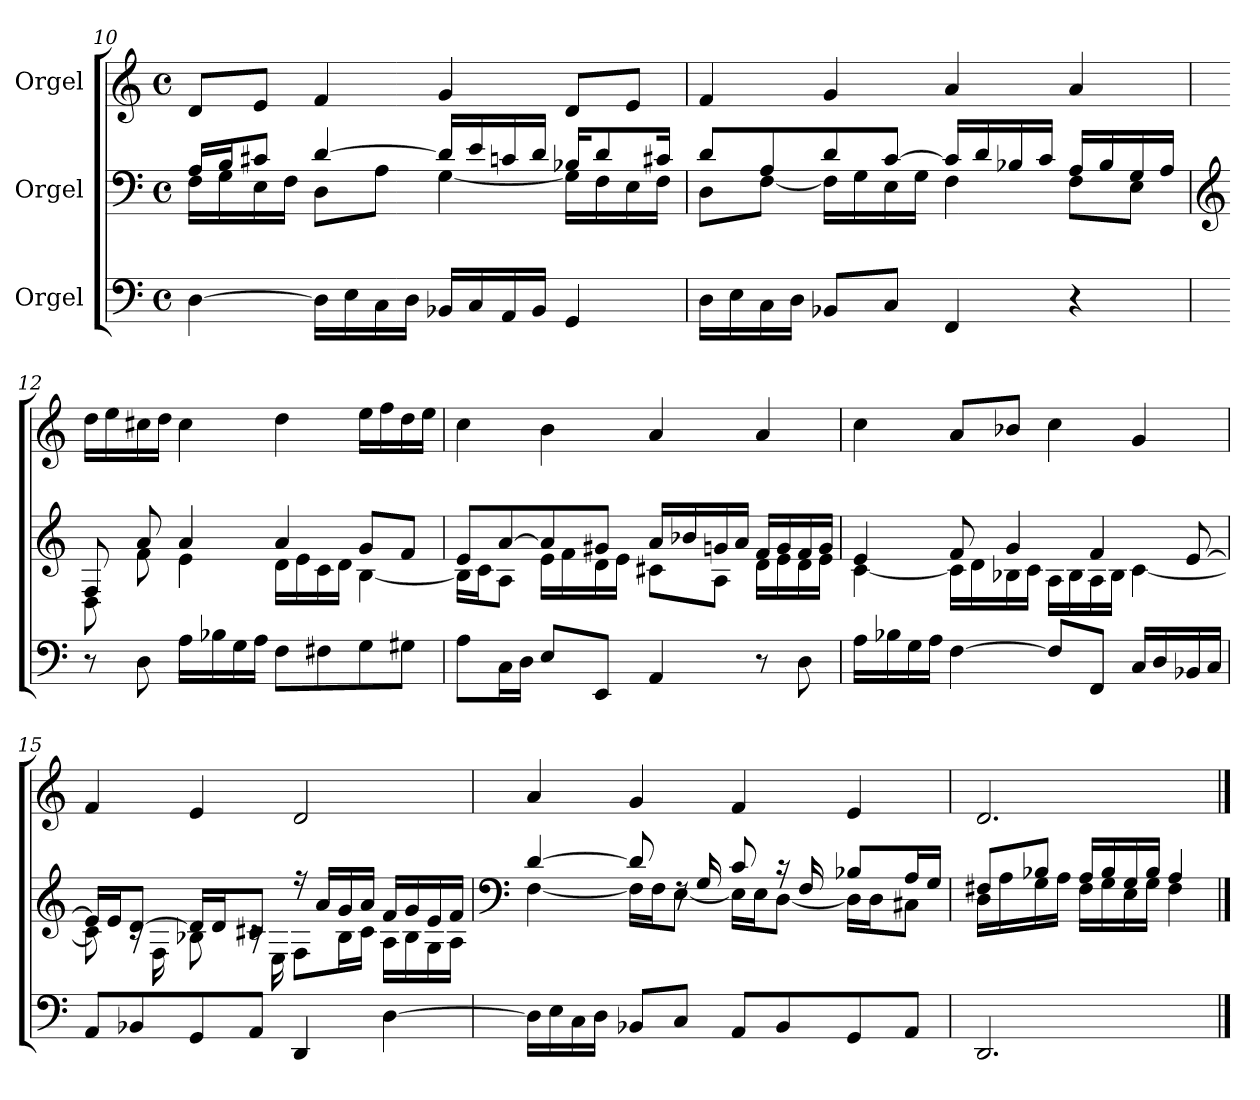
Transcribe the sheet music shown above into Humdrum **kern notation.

**kern	**kern	**kern
*part3	*part2	*part1
*staff3	*staff2	*staff1
*I"Orgel	*I"Orgel	*I"Orgel
!!LO:PB:g=z
*clefF4	*clefF4	*clefG2
*k[]	*k[]	*k[]
*M4/4	*M4/4	*M4/4
*met(c)	*met(c)	*met(c)
=10	=10	=10
*	*^	*
[4D\	16A/LL	16F\LL	8d/L
.	16B/J	16G\	.
.	8c#X/J	16E\	8e/J
.	.	16F\JJ	.
16D\LL]	[4d/	8D\L	4f/
16E\	.	.	.
16C\	.	8A\J	.
16D\JJ	.	.	.
16BB-X/LL	16d/LL]	[4G\	4g/
16C/	16e/	.	.
16AA/	16cn/	.	.
16BB-/JJ	16d/JJ	.	.
4GG/	16B-X/KL	16G\LL]	8d/L
.	8d/	16F\	.
.	.	16E\	8e/J
.	16c#X/Jk	16F\JJ	.
=11	=11	=11	=11
16D\LL	8d/L	8D\L	4f/
16E\	.	.	.
16C\	8A/	[8F\J	.
16D\JJ	.	.	.
8BB-X/L	8d/	16F\LL]	4g/
.	.	16G\	.
8C/J	[8c/J	16E\	.
.	.	16G\JJ	.
4FF/	16c/LL]	4F\	4a/
.	16d/	.	.
.	16B-X/	.	.
.	16c/JJ	.	.
4r	16A/LL	8F\L	4a/
.	16B-/	.	.
.	16G/	8E\J	.
.	16A/JJ	.	.
!!LO:LB:g=z
=12	=12	=12	=12
*	*clefG2	*	*
8r	8F/	8D\	16dd\LL
.	.	.	16ee\
8D\	8a/	8f\	16cc#X\
.	.	.	16dd\JJ
16A\LL	4a/	4e\	4cc#\
16B-X\	.	.	.
16G\	.	.	.
16A\JJ	.	.	.
8F\L	4a/	16d\LL	4dd\
.	.	16e\	.
8F#X\	.	16c\	.
.	.	16d\JJ	.
8G\	8g/L	[4B\	16ee\LL
.	.	.	16ff\
8G#X\J	8f/J	.	16dd\
.	.	.	16ee\JJ
=13	=13	=13	=13
8A\L	8e/L	16B\LL]	4cc\
.	.	16c\J	.
16C\L	[8a/	8A\J	.
16D\JJ	.	.	.
8E/L	8a/]	16e\LL	4b\
.	.	16f\	.
8EE/J	8g#X/J	16d\	.
.	.	16e\JJ	.
4AA/	16a/LL	8c#X\L	4a/
.	16b-X/	.	.
.	16gn/	8A\J	.
.	16a/JJ	.	.
8r	16f/LL	16d\LL	4a/
.	16g/	16e\	.
8D\	16f/	16d\	.
.	16g/JJ	16e\JJ	.
!!LO:LB:g=z
=14	=14	=14	=14
16A\LL	4e/	[4c\	4cc\
16B-X\	.	.	.
16G\	.	.	.
16A\JJ	.	.	.
[4F\	8f/	16c\LL]	8a/L
.	.	16d\	.
.	4g/	16B-X\	8b-X/J
.	.	16c\JJ	.
8F/L]	.	16A\LL	4cc\
.	.	16B-\	.
8FF/J	4f/	16A\	.
.	.	16B-\JJ	.
16C/LL	.	[4c\	4g/
16D/	.	.	.
16BB-X/	[8e/	.	.
16C/JJ	.	.	.
=15	=15	=15	=15
8AA/L	16e/LL]	8c\]	4f/
.	16e/J	.	.
8BB-X/	[8d/J	16rc	.
.	.	16F\	.
8GG/	16d/LL]	8B-X\	4e/
.	16d/J	.	.
8AA/J	8c#X/J	16rc	.
.	.	16E\	.
4DD/	16rff	8F\L	2d/
.	16a/LL	.	.
.	16g/	16B-\L	.
.	16a/JJ	16c#\JJ	.
[4D\	16f/LL	16A\LL	.
.	16g/	16B-\	.
.	16e/	16G\	.
.	16f/JJ	16A\JJ	.
!!LO:LB:g=z
=16	=16	=16	=16
*	*clefF4	*	*
16D\LL]	[4d/	[4F\	4a/
16E\	.	.	.
16C\	.	.	.
16D\JJ	.	.	.
8BB-X/L	8d/]	16F\LL]	4g/
.	.	16F\J	.
8C/J	16rF	[8E\J	.
.	16G/	.	.
8AA/L	8c/	16E\LL]	4f/
.	.	16E\J	.
8BB-/	16r	[8D\J	.
.	16F/	.	.
8GG/	8B-X/L	16D\LL]	4e/
.	.	16D\J	.
8AA/J	16A/L	8C#X\J	.
.	16G/JJ	.	.
=17	=17	=17	=17
2.DD/	8F#X/L	16D\LL	2.d/
.	.	16A\	.
.	8B-X/J	16G\	.
.	.	16A\JJ	.
.	16A/LL	16F#\LL	.
.	16B-/	16G\	.
.	16G/	16E\	.
.	16B-/JJ	16G\JJ	.
.	4A/	4F#\	.
*	*v	*v	*
==	==	==
*-	*-	*-
